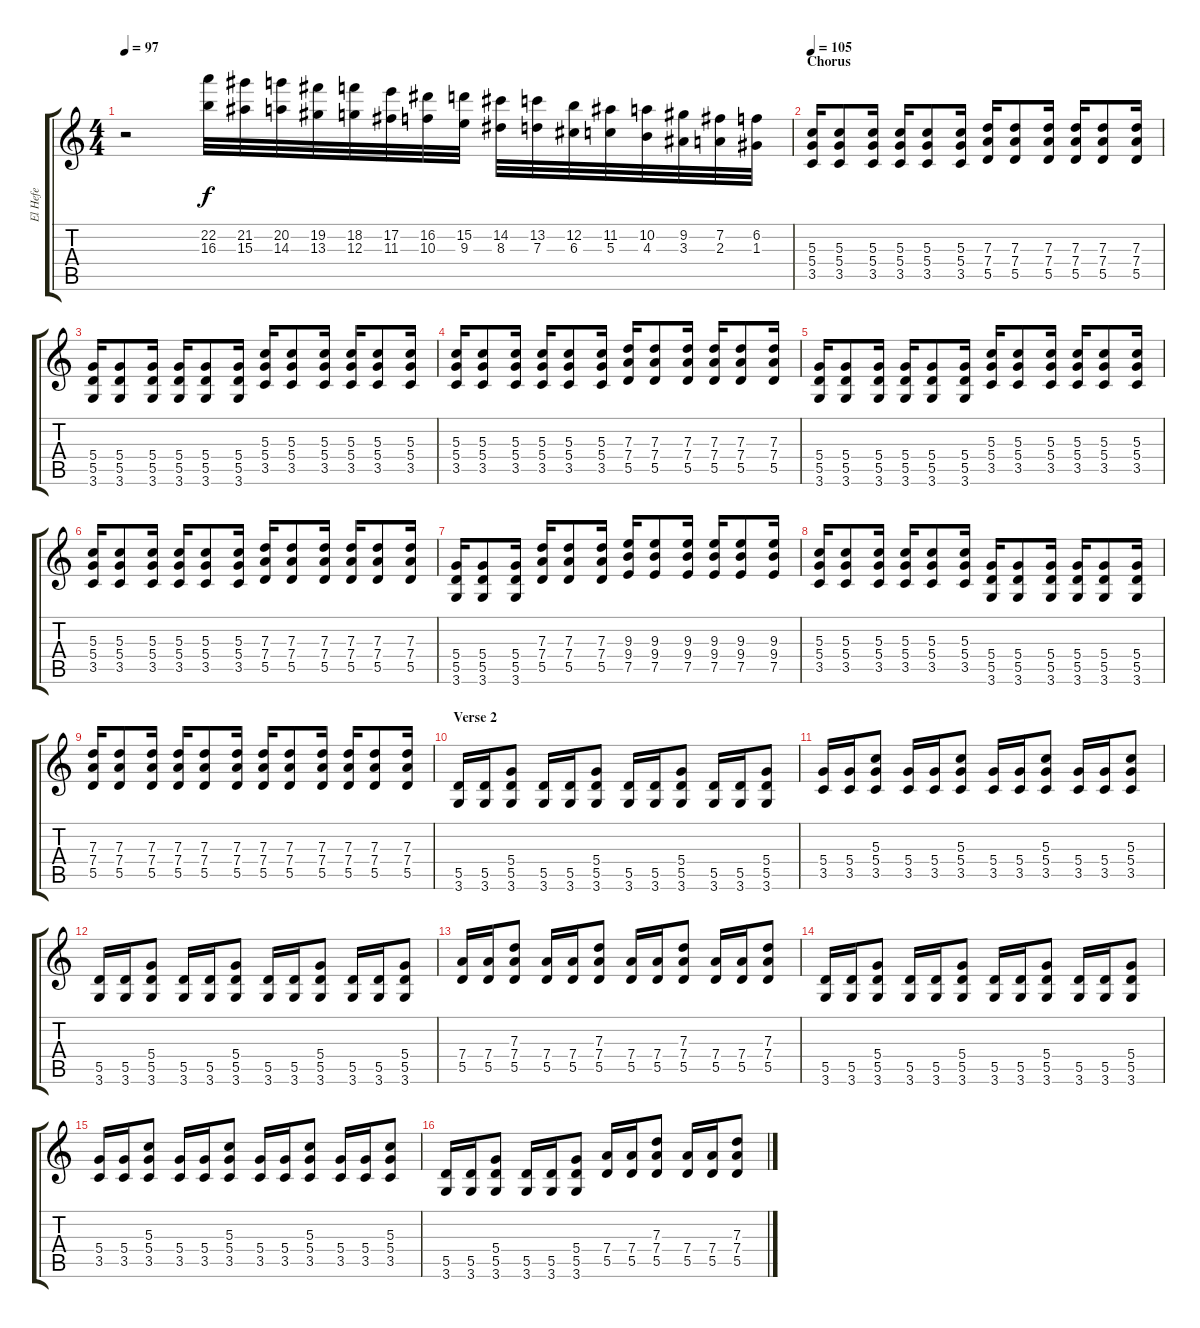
\track ("El Hefe" "El Hefe") {instrument overdrivenguitar}
\staff {score tabs}
\tuning (E4 B3 G3 D3 A2 E2) {hide}
\ts (4 4)
\tempo 97
\clef g2
\ks c
r.2{dy f} (22.2 16.3).32 (21.2 15.3).32 (20.2 14.3).32 (19.2 13.3).32 (18.2 12.3).32 (17.2 11.3).32 (16.2 10.3).32 (15.2 9.3).32 (14.2 8.3).32 (13.2 7.3).32 (12.2 6.3).32 (11.2 5.3).32 (10.2 4.3).32 (9.2 3.3).32 (7.2 2.3).32 (6.2 1.3).32 |
\section ("" "Chorus")
\tempo 105
(5.3 5.4 3.5).16 (5.3 5.4 3.5).8 (5.3 5.4 3.5).16 (5.3 5.4 3.5).16 (5.3 5.4 3.5).8 (5.3 5.4 3.5).16 (7.3 7.4 5.5).16 (7.3 7.4 5.5).8 (7.3 7.4 5.5).16 (7.3 7.4 5.5).16 (7.3 7.4 5.5).8 (7.3 7.4 5.5).16 |
(5.4 5.5 3.6).16 (5.4 5.5 3.6).8 (5.4 5.5 3.6).16 (5.4 5.5 3.6).16 (5.4 5.5 3.6).8 (5.4 5.5 3.6).16 (5.3 5.4 3.5).16 (5.3 5.4 3.5).8 (5.3 5.4 3.5).16 (5.3 5.4 3.5).16 (5.3 5.4 3.5).8 (5.3 5.4 3.5).16 |
(5.3 5.4 3.5).16 (5.3 5.4 3.5).8 (5.3 5.4 3.5).16 (5.3 5.4 3.5).16 (5.3 5.4 3.5).8 (5.3 5.4 3.5).16 (7.3 7.4 5.5).16 (7.3 7.4 5.5).8 (7.3 7.4 5.5).16 (7.3 7.4 5.5).16 (7.3 7.4 5.5).8 (7.3 7.4 5.5).16 |
(5.4 5.5 3.6).16 (5.4 5.5 3.6).8 (5.4 5.5 3.6).16 (5.4 5.5 3.6).16 (5.4 5.5 3.6).8 (5.4 5.5 3.6).16 (5.3 5.4 3.5).16 (5.3 5.4 3.5).8 (5.3 5.4 3.5).16 (5.3 5.4 3.5).16 (5.3 5.4 3.5).8 (5.3 5.4 3.5).16 |
(5.3 5.4 3.5).16 (5.3 5.4 3.5).8 (5.3 5.4 3.5).16 (5.3 5.4 3.5).16 (5.3 5.4 3.5).8 (5.3 5.4 3.5).16 (7.3 7.4 5.5).16 (7.3 7.4 5.5).8 (7.3 7.4 5.5).16 (7.3 7.4 5.5).16 (7.3 7.4 5.5).8 (7.3 7.4 5.5).16 |
(5.4 5.5 3.6).16 (5.4 5.5 3.6).8 (5.4 5.5 3.6).16 (7.3 7.4 5.5).16 (7.3 7.4 5.5).8 (7.3 7.4 5.5).16 (9.3 9.4 7.5).16 (9.3 9.4 7.5).8 (9.3 9.4 7.5).16 (9.3 9.4 7.5).16 (9.3 9.4 7.5).8 (9.3 9.4 7.5).16 |
(5.3 5.4 3.5).16 (5.3 5.4 3.5).8 (5.3 5.4 3.5).16 (5.3 5.4 3.5).16 (5.3 5.4 3.5).8 (5.3 5.4 3.5).16 (5.4 5.5 3.6).16 (5.4 5.5 3.6).8 (5.4 5.5 3.6).16 (5.4 5.5 3.6).16 (5.4 5.5 3.6).8 (5.4 5.5 3.6).16 |
(7.3 7.4 5.5).16 (7.3 7.4 5.5).8 (7.3 7.4 5.5).16 (7.3 7.4 5.5).16 (7.3 7.4 5.5).8 (7.3 7.4 5.5).16 (7.3 7.4 5.5).16 (7.3 7.4 5.5).8 (7.3 7.4 5.5).16 (7.3 7.4 5.5).16 (7.3 7.4 5.5).8 (7.3 7.4 5.5).16 |
\section ("" "Verse 2")
(5.5 3.6).16{volume 11 instrument electricguitarmuted} (5.5 3.6).16 (5.4 5.5 3.6).8{volume 14 instrument overdrivenguitar} (5.5 3.6).16{volume 11 instrument electricguitarmuted} (5.5 3.6).16 (5.4 5.5 3.6).8{volume 14 instrument overdrivenguitar} (5.5 3.6).16{volume 11 instrument electricguitarmuted} (5.5 3.6).16 (5.4 5.5 3.6).8{volume 14 instrument overdrivenguitar} (5.5 3.6).16{volume 11 instrument electricguitarmuted} (5.5 3.6).16 (5.4 5.5 3.6).8{volume 14 instrument overdrivenguitar} |
(5.4 3.5).16{volume 11 instrument electricguitarmuted} (5.4 3.5).16 (5.3 5.4 3.5).8{volume 14 instrument overdrivenguitar} (5.4 3.5).16{volume 11 instrument electricguitarmuted} (5.4 3.5).16 (5.3 5.4 3.5).8{volume 14 instrument overdrivenguitar} (5.4 3.5).16{volume 11 instrument electricguitarmuted} (5.4 3.5).16 (5.3 5.4 3.5).8{volume 14 instrument overdrivenguitar} (5.4 3.5).16{volume 11 instrument electricguitarmuted} (5.4 3.5).16 (5.3 5.4 3.5).8{volume 14 instrument overdrivenguitar} |
(5.5 3.6).16{volume 11 instrument electricguitarmuted} (5.5 3.6).16 (5.4 5.5 3.6).8{volume 14 instrument overdrivenguitar} (5.5 3.6).16{volume 11 instrument electricguitarmuted} (5.5 3.6).16 (5.4 5.5 3.6).8{volume 14 instrument overdrivenguitar} (5.5 3.6).16{volume 11 instrument electricguitarmuted} (5.5 3.6).16 (5.4 5.5 3.6).8{volume 14 instrument overdrivenguitar} (5.5 3.6).16{volume 11 instrument electricguitarmuted} (5.5 3.6).16 (5.4 5.5 3.6).8{volume 14 instrument overdrivenguitar} |
(7.4 5.5).16{volume 11 instrument electricguitarmuted} (7.4 5.5).16 (7.3 7.4 5.5).8{volume 14 instrument overdrivenguitar} (7.4 5.5).16{volume 11 instrument electricguitarmuted} (7.4 5.5).16 (7.3 7.4 5.5).8{volume 14 instrument overdrivenguitar} (7.4 5.5).16{volume 11 instrument electricguitarmuted} (7.4 5.5).16 (7.3 7.4 5.5).8{volume 14 instrument overdrivenguitar} (7.4 5.5).16{volume 11 instrument electricguitarmuted} (7.4 5.5).16 (7.3 7.4 5.5).8{volume 14 instrument overdrivenguitar} |
(5.5 3.6).16{volume 11 instrument electricguitarmuted} (5.5 3.6).16 (5.4 5.5 3.6).8{volume 14 instrument overdrivenguitar} (5.5 3.6).16{volume 11 instrument electricguitarmuted} (5.5 3.6).16 (5.4 5.5 3.6).8{volume 14 instrument overdrivenguitar} (5.5 3.6).16{volume 11 instrument electricguitarmuted} (5.5 3.6).16 (5.4 5.5 3.6).8{volume 14 instrument overdrivenguitar} (5.5 3.6).16{volume 11 instrument electricguitarmuted} (5.5 3.6).16 (5.4 5.5 3.6).8{volume 14 instrument overdrivenguitar} |
(5.4 3.5).16{volume 11 instrument electricguitarmuted} (5.4 3.5).16 (5.3 5.4 3.5).8{volume 14 instrument overdrivenguitar} (5.4 3.5).16{volume 11 instrument electricguitarmuted} (5.4 3.5).16 (5.3 5.4 3.5).8{volume 14 instrument overdrivenguitar} (5.4 3.5).16{volume 11 instrument electricguitarmuted} (5.4 3.5).16 (5.3 5.4 3.5).8{volume 14 instrument overdrivenguitar} (5.4 3.5).16{volume 11 instrument electricguitarmuted} (5.4 3.5).16 (5.3 5.4 3.5).8{volume 14 instrument overdrivenguitar} |
(5.5 3.6).16{volume 11 instrument electricguitarmuted} (5.5 3.6).16 (5.4 5.5 3.6).8{volume 14 instrument overdrivenguitar} (5.5 3.6).16{volume 11 instrument electricguitarmuted} (5.5 3.6).16 (5.4 5.5 3.6).8{volume 14 instrument overdrivenguitar} (7.4 5.5).16{volume 11 instrument electricguitarmuted} (7.4 5.5).16 (7.3 7.4 5.5).8{volume 14 instrument overdrivenguitar} (7.4 5.5).16{volume 11 instrument electricguitarmuted} (7.4 5.5).16 (7.3 7.4 5.5).8{volume 14 instrument overdrivenguitar}
